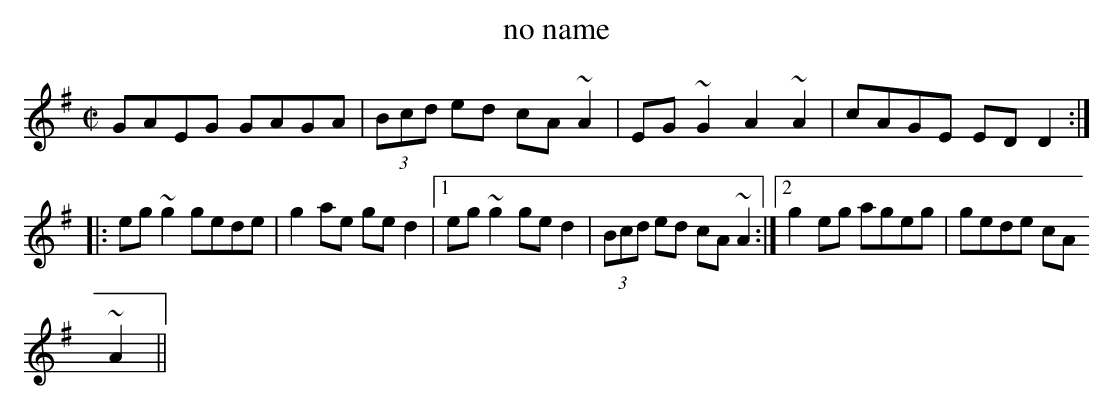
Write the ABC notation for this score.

X:1
T:no name
M:C|
L:1/8
K:Ador
GAEG GAGA|(3Bcd ed cA~A2|EG~G2 A2~A2|cAGE EDD2:|
|:eg~g2 gede|g2ae ged2|1 eg~g2 ged2|(3Bcd ed cA~A2:|2 g2eg ageg|gede cA~
A2||
